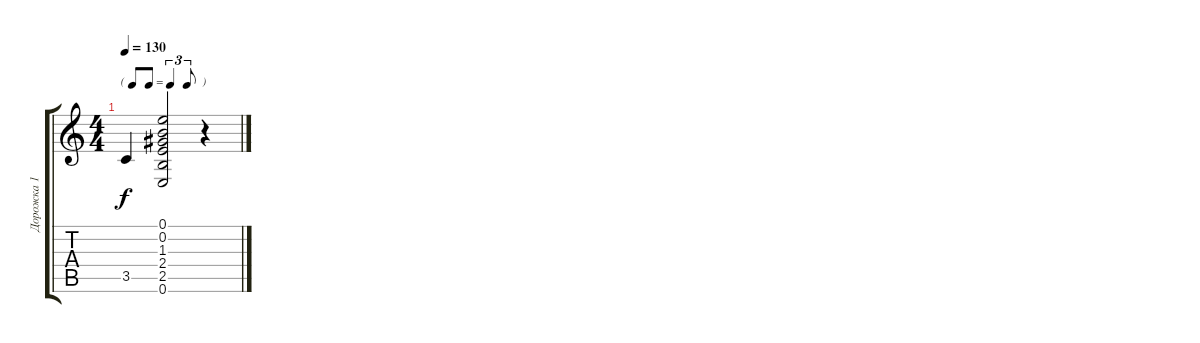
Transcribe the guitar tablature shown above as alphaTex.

\track ("Дорожка 1" "Дорожка 1") {instrument acousticguitarsteel}
\staff {score tabs}
\tuning (E4 B3 G3 D3 A2 E2) {hide}
\ts (4 4)
\tf triplet8th
\tempo 130
\clef g2
\ks c
3.5.4{dy f} (0.1 0.2 1.3 2.4 2.5 0.6).2 r.4
